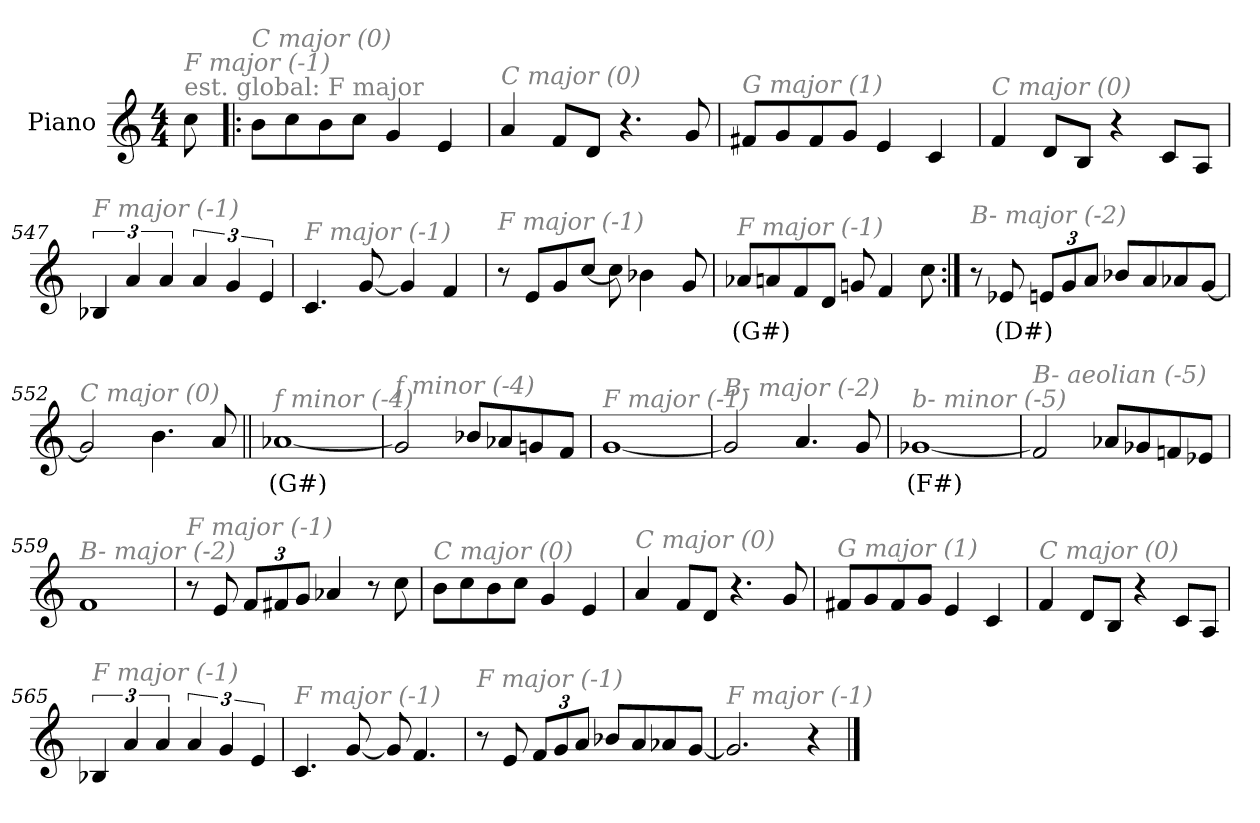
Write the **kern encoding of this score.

**kern	**text
*part1	*part1
*staff1	*staff1
*I"Piano	*
*I'Pno.	*
*clefG2	*
*k[]	*
*M4/4	*
*MM216	*
=1	=1
!LO:TX:a:color=#808080:t=est. global&colon; F major	!
!LO:TX:i:color=#808080:t=F major (-1)	!
8cc\	.
=543!|:	=543!|:
!LO:TX:i:color=#808080:t=C major (0)	!
8b\L	.
8cc\	.
8b\	.
8cc\J	.
4g/	.
4e/	.
=544	=544
!LO:TX:i:color=#808080:t=C major (0)	!
4a/	.
8f/L	.
8d/J	.
4.r	.
8g/	.
=545	=545
!LO:TX:i:color=#808080:t=G major (1)	!
8f#X/L	.
8g/	.
8f#/	.
8g/J	.
4e/	.
4c/	.
=546	=546
!LO:TX:i:color=#808080:t=C major (0)	!
4f/	.
8d/L	.
8B/J	.
4r	.
8c/L	.
8A/J	.
!!LO:LB:g=z
=547	=547
!LO:TX:i:color=#808080:t=F major (-1)	!
6B-X/	.
6a/	.
6a/	.
6a/	.
6g/	.
6e/	.
=548	=548
!LO:TX:i:color=#808080:t=F major (-1)	!
4.c/	.
[8g/	.
4g/]	.
4f/	.
=549	=549
!LO:TX:i:color=#808080:t=F major (-1)	!
8r	.
8e/L	.
8g/	.
[8cc/J	.
8cc\]	.
4b-X\	.
8g/	.
=550	=550
!LO:TX:i:color=#808080:t=F major (-1)	!
8a-Xi/L	(G#)
8a/	.
8f/	.
8d/J	.
8gn/	.
4f/	.
8cc\	.
!!LO:LB:g=z
=551:|!	=551:|!
!LO:TX:i:color=#808080:t=B- major (-2)	!
8r	.
8e-Xi/	(D#)
*Xbrackettup	*
12e/L	.
12g/	.
12a/J	.
8b-X/L	.
8a/	.
8a-X/	.
[8g/J	.
=552	=552
!LO:TX:i:color=#808080:t=C major (0)	!
2g/]	.
4.b\	.
8a/	.
=553||	=553||
!LO:TX:i:color=#808080:t=f minor (-4)	!
[1a-Xi	(G#)
=554	=554
!LO:TX:i:color=#808080:t=f minor (-4)	!
2g#/]	.
8b-X/L	.
8a-X/	.
8gn/	.
8f/J	.
=555	=555
!LO:TX:i:color=#808080:t=F major (-1)	!
[1g	.
=556	=556
!LO:TX:i:color=#808080:t=B- major (-2)	!
2g/]	.
4.a/	.
8g/	.
!!LO:LB:g=z
=557	=557
!LO:TX:i:color=#808080:t=b- minor (-5)	!
[1g-Xi	(F#)
=558	=558
!LO:TX:i:color=#808080:t=B- aeolian (-5)	!
2f#/]	.
8a-X/L	.
8g-X/	.
8fn/	.
8e-X/J	.
=559	=559
!LO:TX:i:color=#808080:t=B- major (-2)	!
1f	.
=560	=560
!LO:TX:i:color=#808080:t=F major (-1)	!
8r	.
8e/	.
12f/L	.
12f#X/	.
12g/J	.
4a-X/	.
8r	.
8cc\	.
!!LO:LB:g=z
=561	=561
!LO:TX:i:color=#808080:t=C major (0)	!
8b\L	.
8cc\	.
8b\	.
8cc\J	.
4g/	.
4e/	.
=562	=562
!LO:TX:i:color=#808080:t=C major (0)	!
4a/	.
8f/L	.
8d/J	.
4.r	.
8g/	.
=563	=563
!LO:TX:i:color=#808080:t=G major (1)	!
8f#X/L	.
8g/	.
8f#/	.
8g/J	.
4e/	.
4c/	.
=564	=564
!LO:TX:i:color=#808080:t=C major (0)	!
4f/	.
8d/L	.
8B/J	.
4r	.
8c/L	.
8A/J	.
!!LO:LB:g=z
=565	=565
*brackettup	*
!LO:TX:i:color=#808080:t=F major (-1)	!
6B-X/	.
6a/	.
6a/	.
6a/	.
6g/	.
6e/	.
=566	=566
!LO:TX:i:color=#808080:t=F major (-1)	!
4.c/	.
[8g/	.
8g/]	.
4.f/	.
=567	=567
!LO:TX:i:color=#808080:t=F major (-1)	!
8r	.
8e/	.
*Xbrackettup	*
12f/L	.
12g/	.
12a/J	.
8b-X/L	.
8a/	.
8a-X/	.
[8g/J	.
=568	=568
!LO:TX:i:color=#808080:t=F major (-1)	!
2.g/]	.
4r	.
==	==
*-	*-
